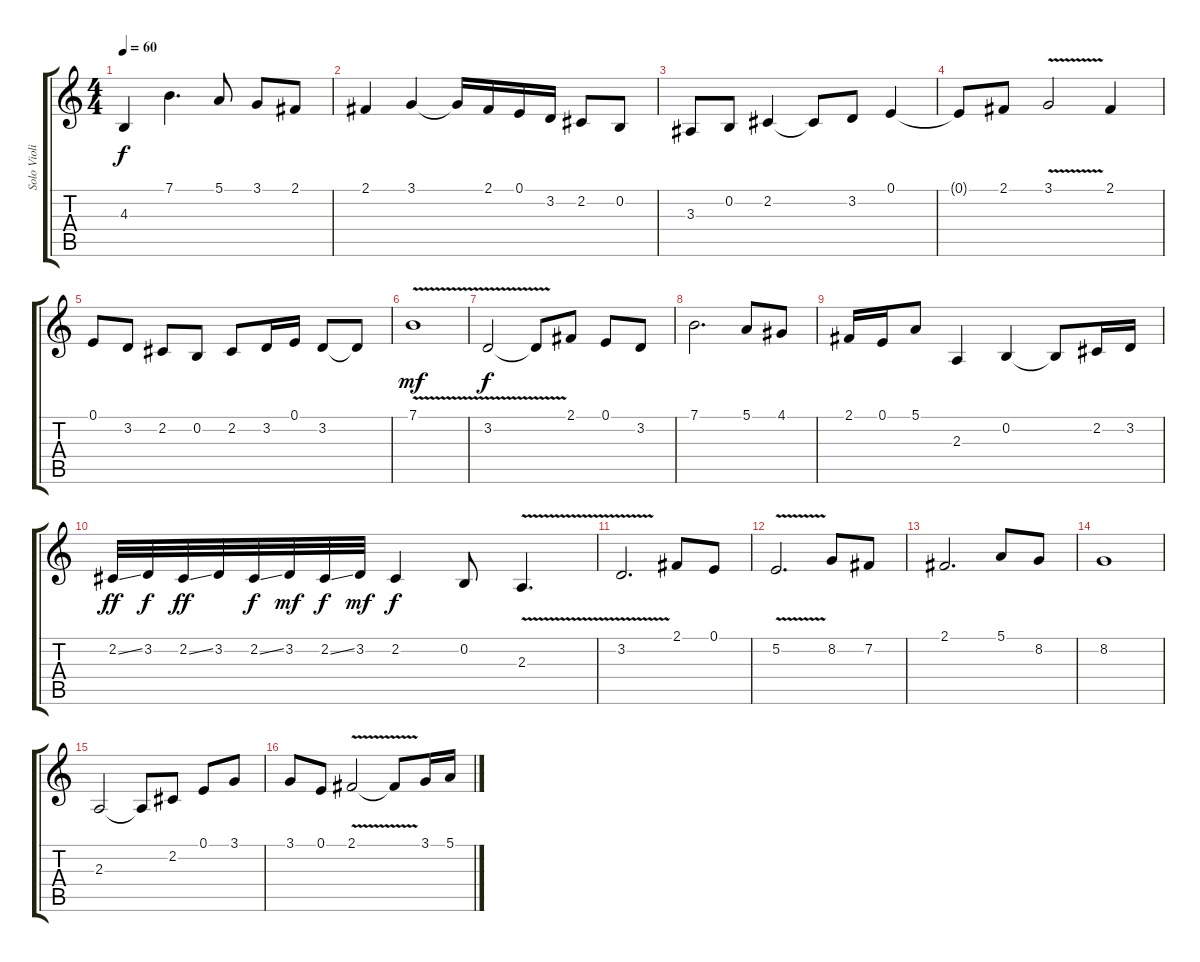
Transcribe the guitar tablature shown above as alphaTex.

\track ("Solo Violin" "Solo Violi") {instrument violin}
\staff {score tabs}
\tuning (E4 B3 G3 D3 A2 E2) {hide}
\ts (4 4)
\tempo 60
\clef g2
\ks c
4.3.4{dy f} 7.1.4{d} 5.1.8 3.1.8 2.1.8 |
2.1.4 3.1.4 3.1{t}.16 2.1.16 0.1.16 3.2.16 2.2.8 0.2.8 |
3.3.8 0.2.8 2.2.4 2.2{t}.8 3.2.8 0.1.4 |
0.1{t}.8 2.1.8 3.1{v}.2 2.1.4 |
0.1.8 3.2.8 2.2.8 0.2.8 2.2.8 3.2.16 0.1.16 3.2.8 3.2{t}.8 |
7.1{v}.1{dy mf} |
3.2{v}.2{dy f} 3.2{t}.8 2.1.8 0.1.8 3.2.8 |
7.1.2{d} 5.1.8 4.1.8 |
2.1.16 0.1.16 5.1.8 2.3.4 0.2.4 0.2{t}.8 2.2.16 3.2.16 |
2.2{ss}.32{dy ff} 3.2.32{dy f} 2.2{ss}.32{dy ff} 3.2.32 2.2{ss}.32{dy f} 3.2.32{dy mf} 2.2{ss}.32{dy f} 3.2.32{dy mf} 2.2.4{dy f} 0.2.8 2.3{v}.4{d} |
3.2{v}.2{d} 2.1.8 0.1.8 |
5.2{v}.2{d} 8.2.8 7.2.8 |
2.1.2{d} 5.1.8 8.2.8 |
8.2.1 |
2.3.2 2.3{t}.8 2.2.8 0.1.8 3.1.8 |
3.1.8 0.1.8 2.1{v}.2 2.1{t}.8 3.1.16 5.1.16
